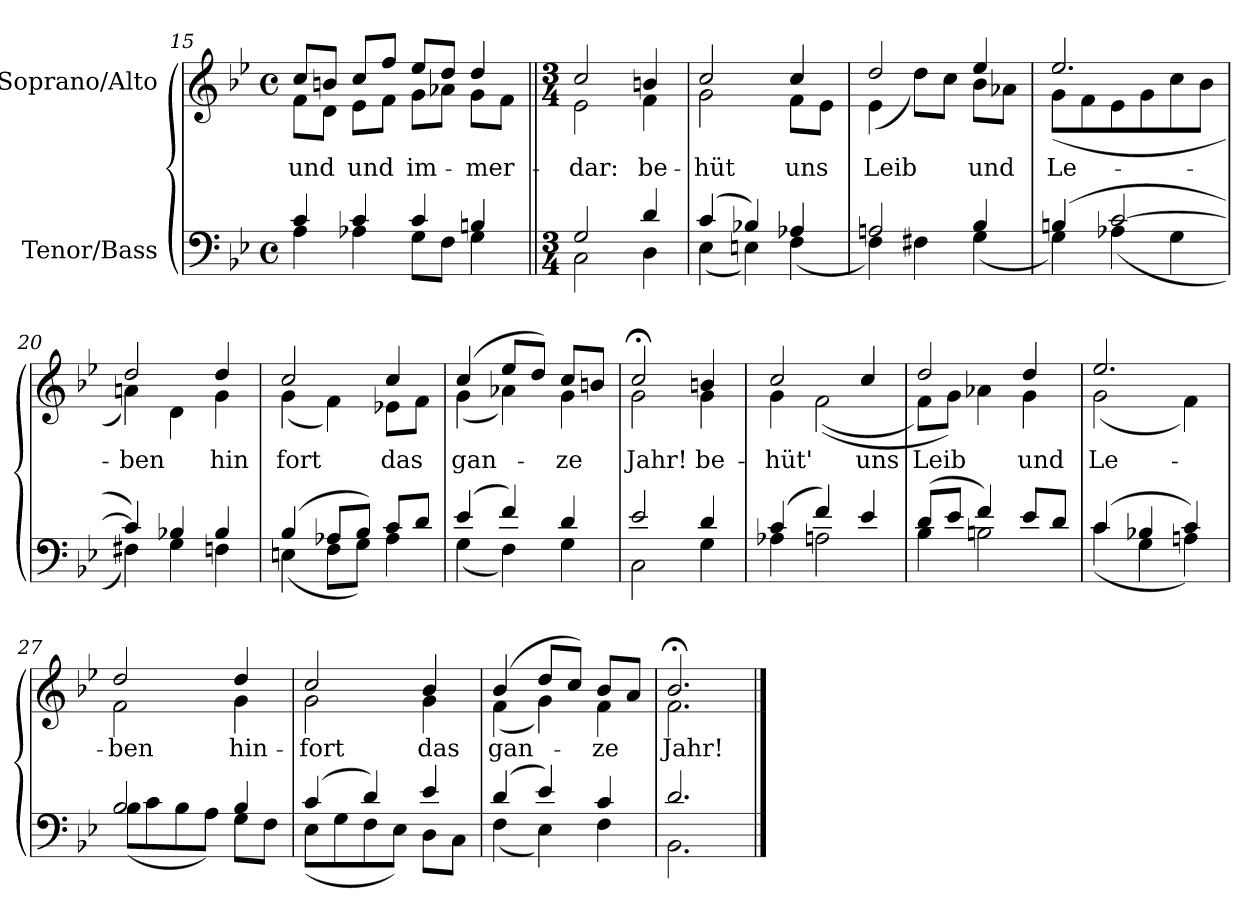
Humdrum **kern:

**kern	**kern	**text
*part2	*part1	*part1
*staff2	*staff1	*staff1
*I"Tenor/Bass	*I"Soprano/Alto	*
*clefF4	*clefG2	*
*k[b-e-]	*k[b-e-]	*
*M4/4	*M4/4	*
*met(c)	*met(c)	*
=15	=15	=15
*^	*	*
!	!	!	!LO:LY:b
*	*	*^	*
4c/	4A\	8cc/L	8f\L	-und
.	.	8bn/J	8d\J	.
!	!	!	!	!LO:LY:b
4c/	4A-X\	8cc/L	8e-\L	und
.	.	8ff/J	8f\J	.
!	!	!	!	!LO:LY:b
4c/	8G\L	8ee-/L	8g\L	im-
.	8F\J	8dd/J	8a-X\J	.
!	!	!	!	!LO:LY:b
4Bn/	4G\	4dd/	8g\L	-mer-
.	.	.	8f\J	.
=16||	=16||	=16||	=16||	=16||
*M3/4	*	*M3/4	*	*
!	!	!	!	!LO:LY:b
2G/	2C\	2cc/	2e-\	-dar:
!	!	!	!	!LO:LY:b
4d/	4D\	4bn/	4f\	be-
=17	=17	=17	=17	=17
!	!	!	!	!LO:LY:b
(4c/	(4E-\	2cc/	2g\	-hüt
4B-X/)	4En\)	.	.	.
!	!	!	!	!LO:LY:b
4A-X/	(4F\	4cc/	8f\L	uns
.	.	.	8e-\J	.
!!LO:LB:g=z	!!
=18	=18	=18	=18	=18
!	!	!	!	!LO:LY:b
2An/	4F\)	2dd/	(4e-\	Leib
.	4F#X\	.	8dd\L)	.
.	.	.	8cc\J	.
!	!	!	!	!LO:LY:b
4B-/	(4G\	4ee-/	8b-\L	und
.	.	.	8a-X\J	.
=19	=19	=19	=19	=19
!	!	!	!	!LO:LY:b
(4Bn/	4G\)	2.ee-/	(8g\L	Le-
.	.	.	8f\	.
[2c/	(<4A-X\	.	8e-\	.
.	.	.	8g\	.
.	4G\	.	8cc\	.
.	.	.	8b-\J	.
=20	=20	=20	=20	=20
!	!	!	!	!LO:LY:b
4c/])	4F#X\)	2dd/	4an\)	ben
4B-X/	4G\	.	4d\	.
!	!	!	!	!LO:LY:b
4B-/	4Fn\	4dd/	4g\	hin
=21	=21	=21	=21	=21
!	!	!	!	!LO:LY:b
(4B-/	(4En\	2cc/	(4g\	fort
8A-X/L	8F\L	.	4f\)	.
8B-/J)	8G\J)	.	.	.
!	!	!	!	!LO:LY:b
8c/L	4A-\	4cc/	8e-X\L	das
8d/J	.	.	8f\J	.
=22	=22	=22	=22	=22
!	!	!	!	!LO:LY:b
(4e-/	(4G\	(4cc/	(4g\	gan-
4f/)	4F\)	8ee-/L	4a-X\)	.
.	.	8dd/J)	.	.
!	!	!	!	!LO:LY:b
4d/	4G\	8cc/L	4g\	-ze
.	.	8bn/J	.	.
=23	=23	=23	=23	=23
!	!	!	!	!LO:LY:b
2e-/	2C\	2cc;</	2g\	Jahr!
!	!	!	!	!LO:LY:b
4d/	4G\	4bn/	4g\	be-
!!LO:PB:g=z	!!
=24	=24	=24	=24	=24
!	!	!	!	!LO:LY:b
(4c/	4A-X\	2cc/	4g\	-hüt'
4f/)	2An\	.	((2f\	.
!	!	!	!	!LO:LY:b
4e-/	.	4cc/	.	uns
=25	=25	=25	=25	=25
!	!	!	!	!LO:LY:b
(8d/L	4B-\	2dd/	8f\L)	Leib
8e-/J	.	.	8g\J)	.
4f/)	2Bn\	.	4a-X\	.
!	!	!	!	!LO:LY:b
8e-/L	.	4dd/	4g\	und
8d/J	.	.	.	.
=26	=26	=26	=26	=26
!	!	!	!	!LO:LY:b
(4c/	(4c\	2.ee-/	(2g\	Le-
4B-X/	4G\	.	.	.
4c/)	4An\)	.	4f\)	.
=27	=27	=27	=27	=27
!	!	!	!	!LO:LY:b
2B-/	(8B-\L	2dd/	2f\	-ben
.	8c\	.	.	.
.	8B-\	.	.	.
.	8A\J)	.	.	.
!	!	!	!	!LO:LY:b
4B-/	8G\L	4dd/	4g\	hin-
.	8F\J	.	.	.
=28	=28	=28	=28	=28
!	!	!	!	!LO:LY:b
(4c/	(8E-\L	2cc/	2g\	-fort
.	8G\	.	.	.
4d/)	8F\	.	.	.
.	8E-\J)	.	.	.
!	!	!	!	!LO:LY:b
4e-/	8D\L	4b-/	4g\	das
.	8C\J	.	.	.
=29	=29	=29	=29	=29
!	!	!	!	!LO:LY:b
(4d/	(4F\	(4b-/	(4f\	gan-
4e-/)	4E-\)	8dd/L	4g\)	.
.	.	8cc/J)	.	.
!	!	!	!	!LO:LY:b
4c/	4F\	8b-/L	4f\	-ze
.	.	8a/J	.	.
=30	=30	=30	=30	=30
!	!	!	!	!LO:LY:b
2.d/	2.BB-\	2.b-;</	2.f\	Jahr!
*v	*v	*	*	*
*	*v	*v	*
==	==	==
*-	*-	*-
